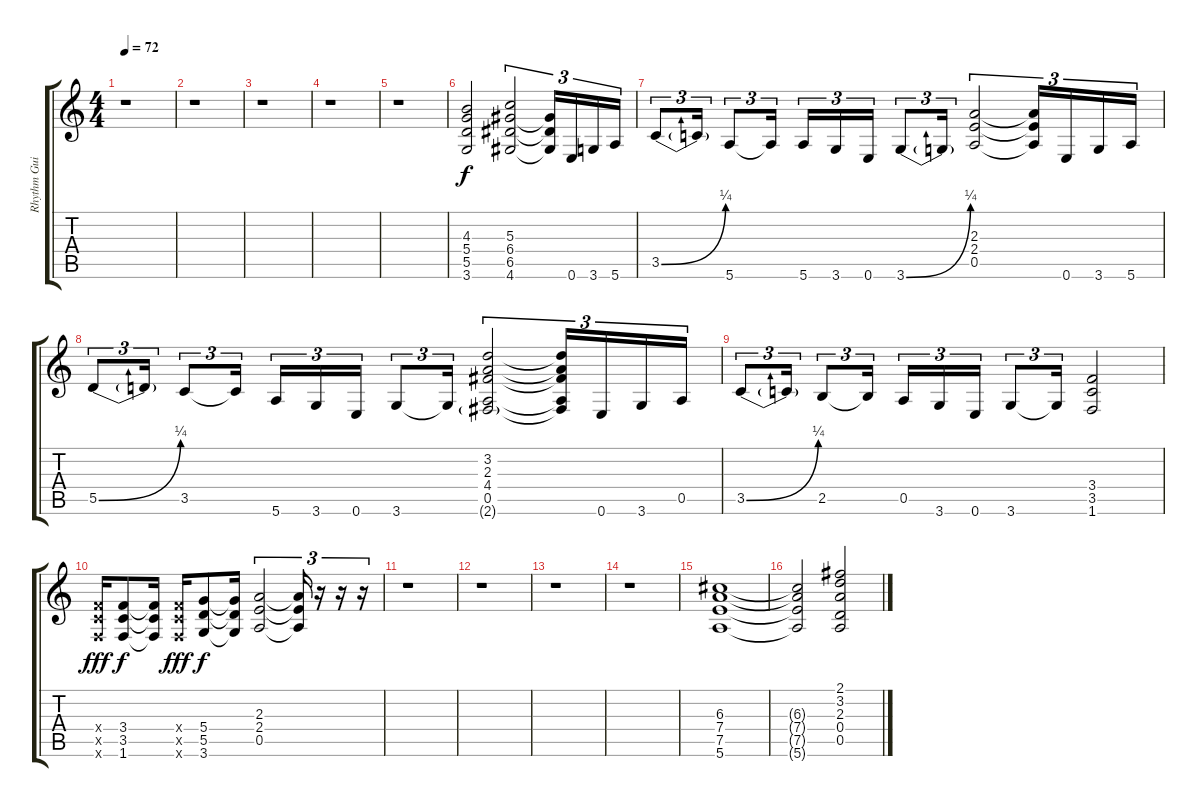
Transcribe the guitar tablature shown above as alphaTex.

\track ("Rhythm Guitar" "Rhythm Gui") {instrument overdrivenguitar}
\staff {score tabs}
\tuning (E4 B3 G3 D3 A2 E2) {hide}
\ts (4 4)
\tempo 72
\clef g2
\ks c
r.1{dy f} |
r.1 |
r.1 |
r.1 |
r.1 |
(4.3 5.4 5.5 3.6).2 (5.3 6.4 6.5 4.6).2{tu (3 2)} (6.4{t} 6.5{t} 4.6{t}).16{tu (3 2)} 0.6.16{tu (3 2)} 3.6.16{tu (3 2)} 5.6.16{tu (3 2)} |
3.5{be (bend 0 0 60 1)}.8{tu (3 2)} 3.5{t}.16{tu (3 2)} 5.6.8{tu (3 2)} 5.6{t}.16{tu (3 2)} 5.6.16{tu (3 2)} 3.6.16{tu (3 2)} 0.6.16{tu (3 2)} 3.6{be (bend 0 0 60 1)}.8{tu (3 2)} 3.6{t}.16{tu (3 2)} (2.3 2.4 0.5).2{tu (3 2)} (2.3{t} 2.4{t} 0.5{t}).16{tu (3 2)} 0.6.16{tu (3 2)} 3.6.16{tu (3 2)} 5.6.16{tu (3 2)} |
5.5{be (bend 0 0 60 1)}.8{tu (3 2)} 5.5{t}.16{tu (3 2)} 3.5.8{tu (3 2)} 3.5{t}.16{tu (3 2)} 5.6.16{tu (3 2)} 3.6.16{tu (3 2)} 0.6.16{tu (3 2)} 3.6.8{tu (3 2)} 3.6{t}.16{tu (3 2)} (3.2 2.3 4.4 0.5 2.6{g}).2{tu (3 2)} (3.2{t} 2.3{t} 4.4{t} 0.5{t} 2.6{t}).16{tu (3 2)} 0.6.16{tu (3 2)} 3.6.16{tu (3 2)} 0.5.16{tu (3 2)} |
3.5{be (bend 0 0 60 1)}.8{tu (3 2)} 3.5{t}.16{tu (3 2)} 2.5.8{tu (3 2)} 2.5{t}.16{tu (3 2)} 0.5.16{tu (3 2)} 3.6.16{tu (3 2)} 0.6.16{tu (3 2)} 3.6.8{tu (3 2)} 3.6{t}.16{tu (3 2)} (3.4 3.5 1.6).2 |
(3.4{x} 3.5{x} 1.6{x}).16{dy fff} (3.4 3.5 1.6).8{dy f} (3.4{t} 3.5{t} 1.6{t}).16 (3.4{x} 3.5{x} 1.6{x}).16{dy fff} (5.4 5.5 3.6).8{dy f} (5.4{t} 5.5{t} 3.6{t}).16 (2.3 2.4 0.5).2{tu (3 2)} (2.3{t} 2.4{t} 0.5{t}).16{tu (3 2)} r.16{tu (3 2)} r.16{tu (3 2)} r.16{tu (3 2)} |
r.1 |
r.1 |
r.1 |
r.1 |
(6.3 7.4 7.5 5.6).1 |
(6.3{t} 7.4{t} 7.5{t} 5.6{t}).2 (2.1 3.2 2.3 0.4 0.5).2
